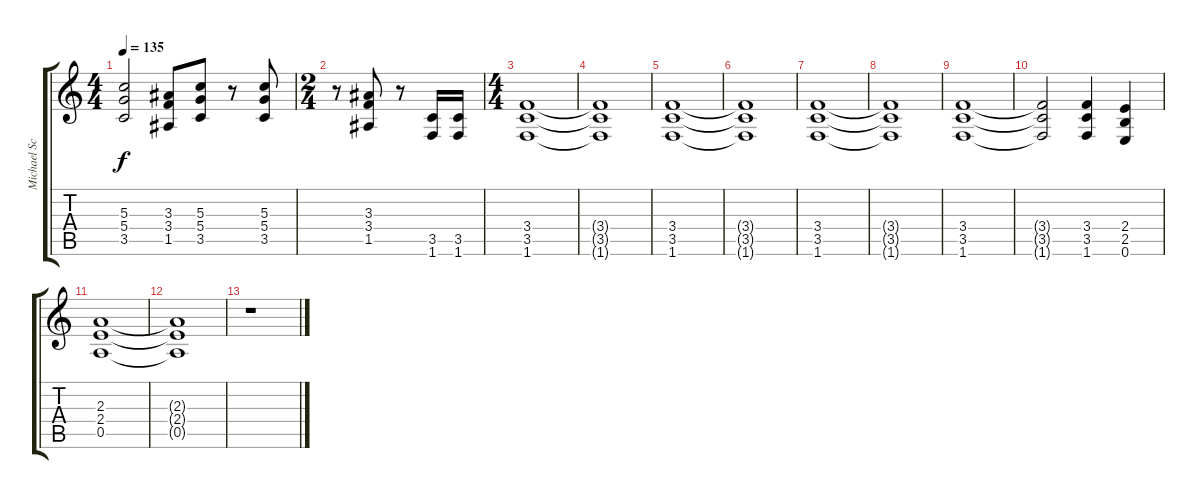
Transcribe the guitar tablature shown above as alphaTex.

\track ("Michael Schenker" "Michael Sc") {instrument distortionguitar}
\staff {score tabs}
\tuning (E4 B3 G3 D3 A2 E2) {hide}
\ts (4 4)
\tempo 135
\clef g2
\ks c
(5.3 5.4 3.5).2{dy f} (3.3 3.4 1.5).8 (5.3 5.4 3.5).8 r.8 (5.3 5.4 3.5).8 |
\ts (2 4)
r.8 (3.3 3.4 1.5).8 r.8 (3.5 1.6).16 (3.5 1.6).16 |
\ts (4 4)
(3.4 3.5 1.6).1 |
(3.4{t} 3.5{t} 1.6{t}).1 |
(3.4 3.5 1.6).1 |
(3.4{t} 3.5{t} 1.6{t}).1 |
(3.4 3.5 1.6).1 |
(3.4{t} 3.5{t} 1.6{t}).1 |
(3.4 3.5 1.6).1 |
(3.4{t} 3.5{t} 1.6{t}).2 (3.4 3.5 1.6).4 (2.4 2.5 0.6).4 |
(2.3 2.4 0.5).1 |
(2.3{t} 2.4{t} 0.5{t}).1 |
r.1
